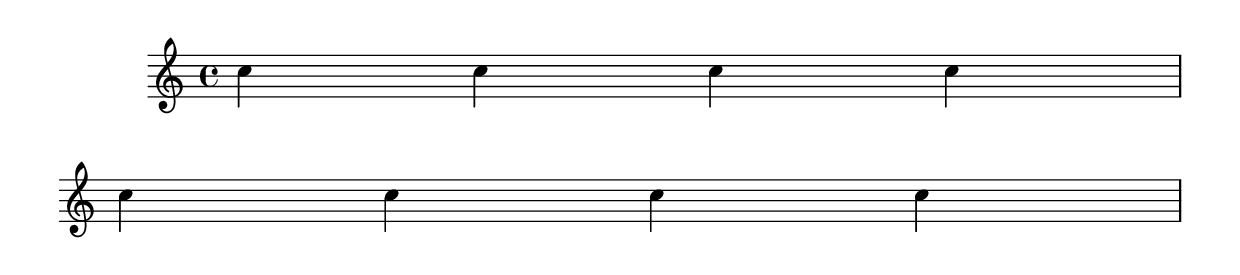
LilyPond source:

%% DO NOT EDIT this file manually; it is automatically
%% generated from LSR http://lsr.dsi.unimi.it
%% Make any changes in LSR itself, or in Documentation/snippets/new/ ,
%% and then run scripts/auxiliar/makelsr.py
%%
%% This file is in the public domain.
\version "2.16.0"

\header {
  lsrtags = "contexts-and-engravers, rhythms"

  texidoc = "
Bar numbers can be removed entirely by removing the
@code{Bar_number_engraver} from the @code{Score} context.

"
  doctitle = "Removing bar numbers from a score"
} % begin verbatim


\layout {
  \context {
    \Score
    \remove "Bar_number_engraver"
  }
}

\relative c'' {
  c4 c c c \break
  c4 c c c
}
